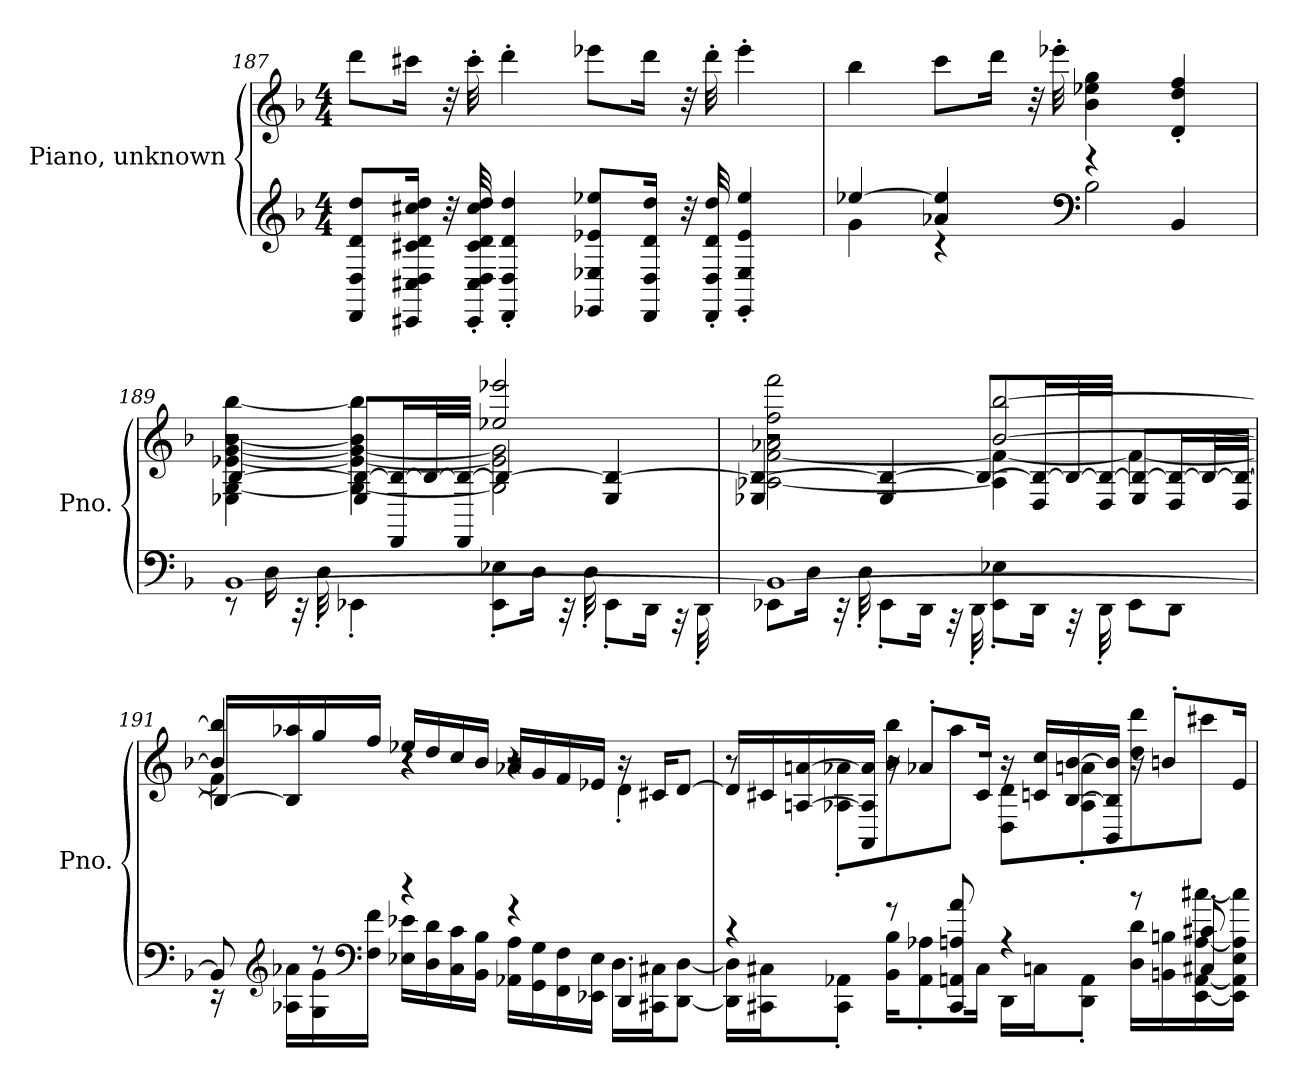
**kern	**kern
*part1	*part1
*staff2	*staff1
*I"Piano, unknown	*
*I'Pno.	*
*clefG2	*clefG2
*k[b-]	*k[b-]
*M4/4	*M4/4
=187	=187
8DD/ 8D/ 8d/ 8dd/L	8ddd\L
16CC#X/ 16C#X/ 16D/ 16c#X/ 16d/ 16cc#X/ 16dd/Jk	16ccc#X\Jk
32r	32r
32CC#/' 32C#/' 32D/' 32c#/' 32d/' 32cc#/' 32dd/'	32ccc#'\
4DD/' 4D/' 4d/' 4dd/'	4ddd'\
8EE-X/ 8E-X/ 8e-X/ 8ee-X/L	8eee-X\L
16DD/ 16D/ 16d/ 16dd/Jk	16ddd\Jk
32r	32r
32DD/' 32D/' 32d/' 32dd/'	32ddd'\
4EE-/' 4E-/' 4e-/' 4ee-/'	4eee-'\
!!LO:LB:g=z
=188	=188
*^	*
[4ee-X/	4g\	4bb-\
4a-X/ 4ee-/]	4r	8ccc\L
.	.	16ddd\Jk
.	.	32r
.	.	32eee-X'\
*clefF4	*	*
4r	2B-\	4b-\ 4ee-X\ 4gg\
4BB-/	.	4d/' 4dd/' 4ff/'
=189	=189	=189
*	*	*^
*	*	*	*^
[1BB-	8r	2r	4E-X\ [4G\ [4e-X\ [4g\ [4b-\ [4bb-\	[4B-/
.	16D\	.	.	.
.	32r	.	.	.
.	32D'\	.	.	.
.	4EE-X'\	.	4G\_ 4e-\_ 4g\_ 4b-\] 4bb-\]	8E-/ 8B-/_L
.	.	.	.	16DD/ 16B-/_L
.	.	.	.	32B-/L_
.	.	.	.	32DD/ 32B-/_JJJ
.	8EE-\' 8E-X\'L	2ee-X/ 2eee-X/	2G\] 2e-\] 2g\]	4B-/_
.	16D\Jk	.	.	.
.	32r	.	.	.
.	32D'\	.	.	.
.	8EE-'\L	.	.	4E-/ 4B-/_
.	16DD\Jk	.	.	.
.	32r	.	.	.
.	32DD'\	.	.	.
!!LO:LB:g=z	!!	!!
=190	=190	=190	=190	=190
1BB-_	8EE-X\L	2r	[2A-X\ [2f\ 2a-X\ 2ff\ 2fff\	4E-X/ 4B-/_
.	16D\Jk	.	.	.
.	32r	.	.	.
.	32D'\	.	.	.
.	8EE-'\L	.	.	4E-/ 4B-/_
.	16DD\Jk	.	.	.
.	32r	.	.	.
.	32DD'\	.	.	.
.	8EE-\' 8E-X\'L	[2b-/ [2bb-/	4A-\] 4f\_	8B-/L_
.	16DD\Jk	.	.	16D/ 16B-/_L
.	32r	.	.	32B-/L_
.	32DD'\	.	.	32D/ 32B-/_JJJ
.	8EE-\L	.	4f\_	8E-/ 8B-/_L
.	8DD\J	.	.	16D/ 16B-/_L
.	.	.	.	32B-/L_
.	.	.	.	32D/ 32B-/_JJJ
!!LO:LB:g=z	!!	!!
=191	=191	=191	=191	=191
8BB-/]	16r	4b-/] 4bb-/]	4f\]	16B-/LL_
*clefG2	*	*	*	*
.	16A-X\ 16a-X\LL	.	.	16B-/] 16aa-X/
8r	16G\ 16g\	.	.	16gg/
*clefF4	*	*	*	*
.	16F\ 16f\JJ	.	.	16ff/JJ
4r	16E-X\ 16e-X\LL	4r	4r	16ee-X/LL
.	16D\ 16d\	.	.	16dd/
.	16C\ 16c\	.	.	16cc/
.	16BB-\ 16B-\JJ	.	.	16b-/JJ
4r	16AA-X\ 16A-\LL	2r	4r	16a-X/LL
.	16GG\ 16G\	.	.	16g/
.	16FF\ 16F\	.	.	16f/
.	16EE-X\ 16E-\JJ	.	.	16e-X/JJ
4DD'/	16D\LL	.	4d'\	16r
.	16CC#X\ 16C#X\J	.	.	16c#X/KL
.	[8DD\ [8D\J	.	.	[8d/J
!!LO:LB:g=z	!!	!!
=192	=192	=192	=192	=192
4r	16DD\] 16D\]LL	1r	8r	16d/LL]
.	16CC#X\ 16C#X\J	.	.	16c#X/
.	8CC#\' 8AA-X\'J	.	8A-X\' 8a-X\'L	[16An/ [16an/
.	.	.	.	16AA/ 16A/] 16a/]JJ
8r	16BB-\ 16B-\KL	.	8b-\ 8bb-\	16r
.	8AA-\' 8A-X\'	.	.	8a-X'/L
8CC#/ 8AAn/ 8An/ 8a/	.	.	8aa\J	.
.	16C#\Jk	.	.	16c#/Jk
4r	16DD\LL	.	8D\ 8d\L	16r
.	16Cn\J	.	.	16cn/ 16cc/LL
.	8DD\' 8AA\'J	.	8A\' 8an\'	[16B-/ [16b-/
.	.	.	.	16BB-/ 16B-/] 16b-/]JJ
8r	16D\ 16d\LL	.	8dd\ 8ddd\	16r
.	16BBn\ 16Bn\	.	.	8bn'/L
8C#X/' 8c#X/'	[16EE\ [16AA\ [16A\ [16cc#X\	.	8ccc#X\J	.
.	16EE\] 16AA\] 16E\ 16A\] 16cc#\]JJ	.	.	16e/Jk
*v	*v	*	*	*
*	*v	*v	*v
=	=
*-	*-
